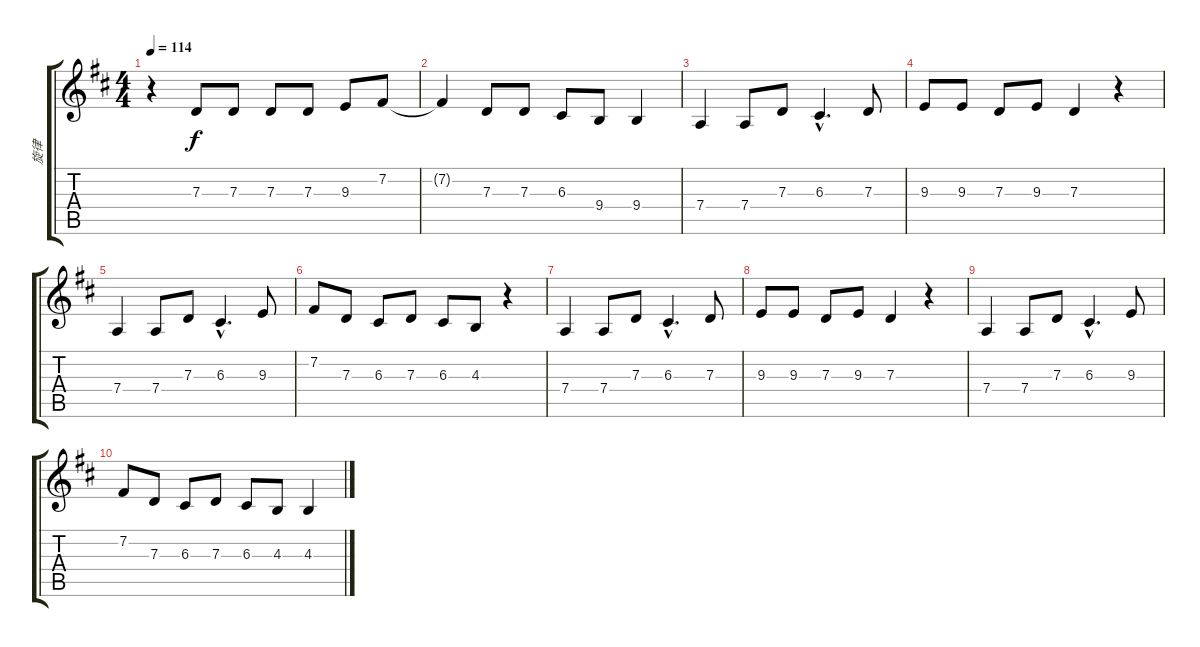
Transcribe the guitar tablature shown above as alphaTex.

\track ("旋律" "旋律") {instrument pad1newage}
\staff {score tabs}
\tuning (E4 B3 G3 D3 A2 E2) {hide}
\ts (4 4)
\tempo 114
\clef g2
\ks d
r.4{dy f} 7.3.8 7.3.8 7.3.8 7.3.8 9.3.8 7.2.8 |
7.2{t}.4 7.3.8 7.3.8 6.3.8 9.4.8 9.4.4 |
7.4.4{volume 9 instrument distortionguitar} 7.4.8 7.3.8 6.3{hac}.4{d} 7.3.8 |
9.3.8 9.3.8 7.3.8 9.3.8 7.3.4 r.4 |
7.4.4 7.4.8 7.3.8 6.3{hac}.4{d} 9.3.8 |
7.2.8 7.3.8 6.3.8 7.3.8 6.3.8 4.3.8 r.4 |
7.4.4 7.4.8 7.3.8 6.3{hac}.4{d} 7.3.8 |
9.3.8 9.3.8 7.3.8 9.3.8 7.3.4 r.4 |
7.4.4 7.4.8 7.3.8 6.3{hac}.4{d} 9.3.8 |
7.2.8 7.3.8 6.3.8 7.3.8 6.3.8 4.3.8 4.3.4
